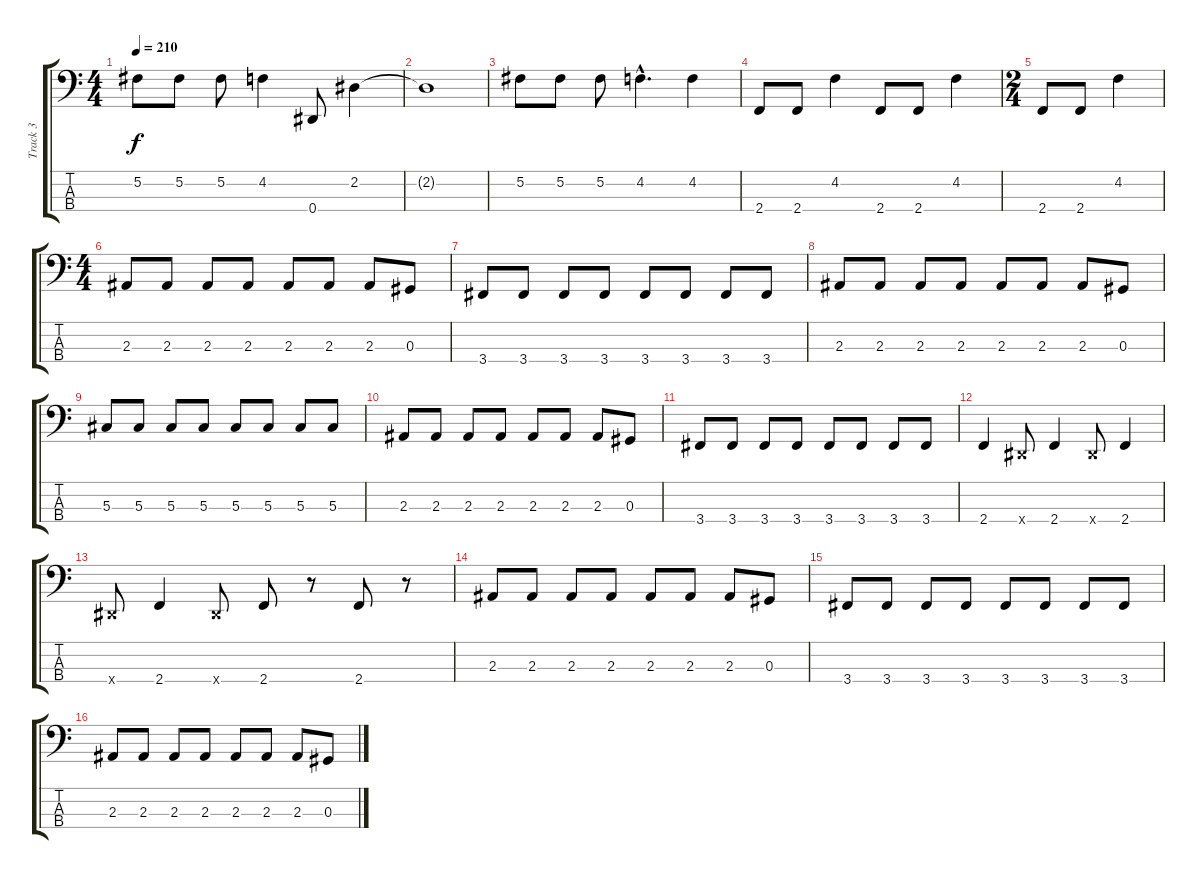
\track ("Track 3" "Track 3") {instrument electricbasspick}
\staff {score tabs}
\tuning (Gb2 Db2 Ab1 Eb1) {hide}
\ts (4 4)
\tempo 210
\clef f4
\ks c
5.2.8{dy f} 5.2.8 5.2.8 4.2.4 0.4.8 2.2.4 |
2.2{t}.1 |
5.2.8 5.2.8 5.2.8 4.2{hac}.4{d} 4.2.4 |
2.4.8 2.4.8 4.2.4 2.4.8 2.4.8 4.2.4 |
\ts (2 4)
2.4.8 2.4.8 4.2.4 |
\ts (4 4)
2.3.8 2.3.8 2.3.8 2.3.8 2.3.8 2.3.8 2.3.8 0.3.8 |
3.4.8 3.4.8 3.4.8 3.4.8 3.4.8 3.4.8 3.4.8 3.4.8 |
2.3.8 2.3.8 2.3.8 2.3.8 2.3.8 2.3.8 2.3.8 0.3.8 |
5.3.8 5.3.8 5.3.8 5.3.8 5.3.8 5.3.8 5.3.8 5.3.8 |
2.3.8 2.3.8 2.3.8 2.3.8 2.3.8 2.3.8 2.3.8 0.3.8 |
3.4.8 3.4.8 3.4.8 3.4.8 3.4.8 3.4.8 3.4.8 3.4.8 |
2.4.4 0.4{x}.8 2.4.4 0.4{x}.8 2.4.4 |
0.4{x}.8 2.4.4 0.4{x}.8 2.4.8 r.8 2.4.8 r.8 |
2.3.8 2.3.8 2.3.8 2.3.8 2.3.8 2.3.8 2.3.8 0.3.8 |
3.4.8 3.4.8 3.4.8 3.4.8 3.4.8 3.4.8 3.4.8 3.4.8 |
2.3.8 2.3.8 2.3.8 2.3.8 2.3.8 2.3.8 2.3.8 0.3.8
